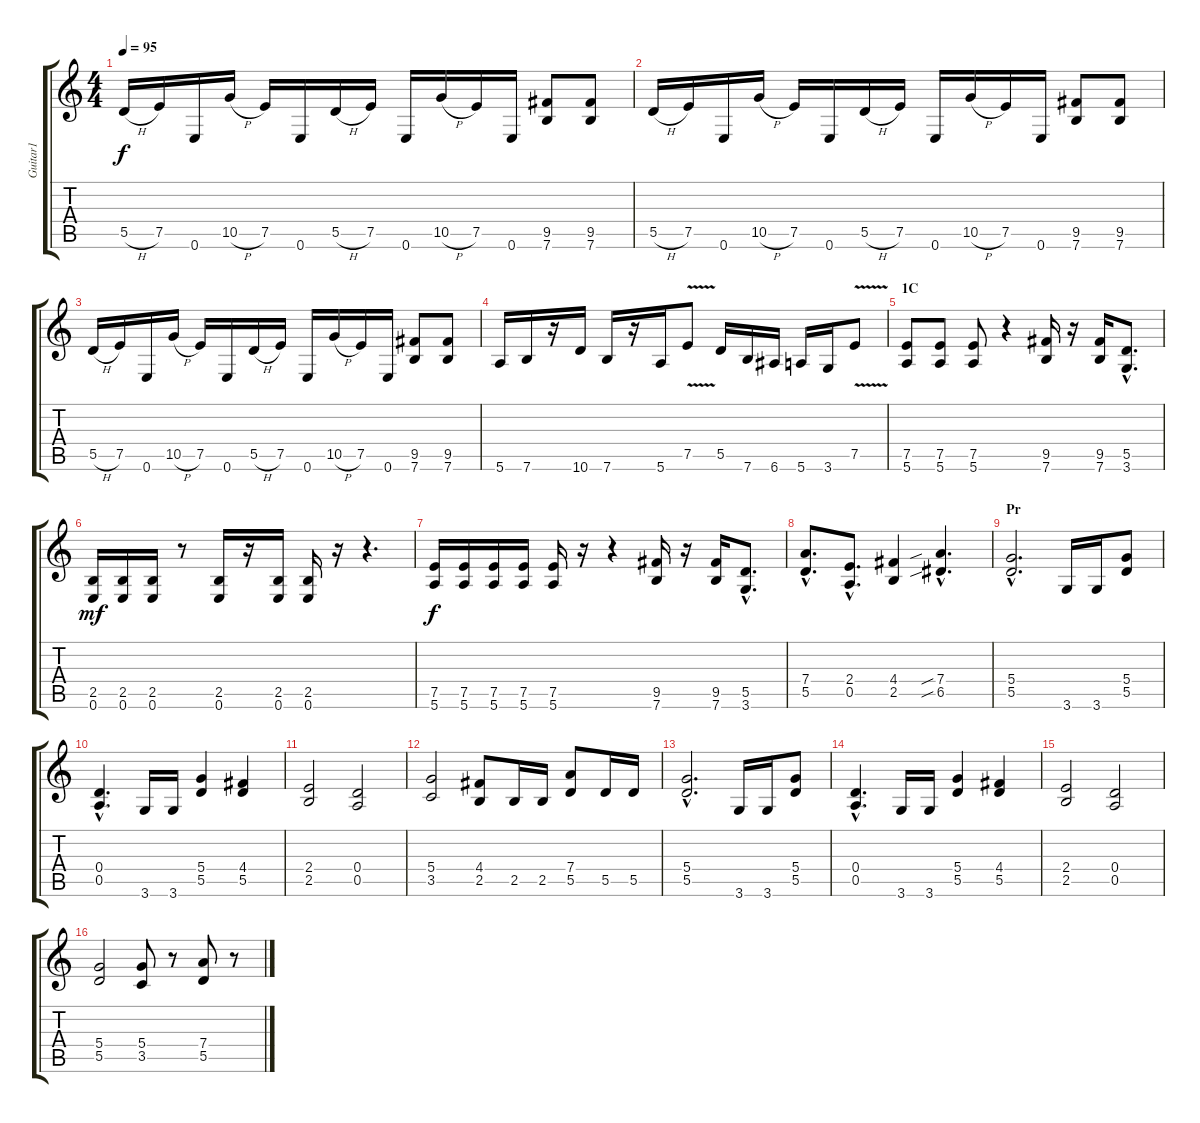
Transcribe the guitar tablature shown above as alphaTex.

\track ("Guitar1" "Guitar1") {instrument distortionguitar}
\staff {score tabs}
\tuning (E4 B3 G3 D3 A2 E2) {hide}
\ts (4 4)
\tempo 95
\clef g2
\ks c
5.5{h}.16{dy f} 7.5.16 0.6.16 10.5{h}.16 7.5.16 0.6.16 5.5{h}.16 7.5.16 0.6.16 10.5{h}.16 7.5.16 0.6.16 (9.5 7.6).8 (9.5 7.6).8 |
5.5{h}.16 7.5.16 0.6.16 10.5{h}.16 7.5.16 0.6.16 5.5{h}.16 7.5.16 0.6.16 10.5{h}.16 7.5.16 0.6.16 (9.5 7.6).8 (9.5 7.6).8 |
5.5{h}.16 7.5.16 0.6.16 10.5{h}.16 7.5.16 0.6.16 5.5{h}.16 7.5.16 0.6.16 10.5{h}.16 7.5.16 0.6.16 (9.5 7.6).8 (9.5 7.6).8 |
5.6.16 7.6.16 r.16 10.6.16 7.6.16 r.16 5.6.16 7.5{v}.8 5.5.16 7.6.16 6.6.16 5.6.16 3.6.16 7.5{v}.8 |
\section ("" "1C")
(7.5 5.6).8 (7.5 5.6).8 (7.5 5.6).8 r.4 (9.5 7.6).16 r.16 (9.5 7.6).16 (5.5{hac} 3.6{hac}).8{d} |
(2.5 0.6).16{dy mf} (2.5 0.6).16 (2.5 0.6).16 r.8 (2.5 0.6).16 r.16 (2.5 0.6).16 (2.5 0.6).16 r.16 r.4{d} |
(7.5 5.6).16{dy f} (7.5 5.6).16 (7.5 5.6).16 (7.5 5.6).16 (7.5 5.6).16 r.16 r.4 (9.5 7.6).16 r.16 (9.5 7.6).16 (5.5{hac} 3.6{hac}).8{d} |
(7.4{hac} 5.5{hac}).8{d} (2.4{hac} 0.5{hac}).8{d} (4.4 2.5).4 (7.4{sib hac} 6.5{sib hac}).4{d} |
\section ("" "Pr")
(5.4{hac} 5.5{hac}).2{d} 3.6.16 3.6.16 (5.4 5.5).8 |
(0.4{hac} 0.5{hac}).4{d} 3.6.16 3.6.16 (5.4 5.5).4 (4.4 5.5).4 |
(2.4 2.5).2 (0.4 0.5).2 |
(5.4 3.5).2 (4.4 2.5).8 2.5.16 2.5.16 (7.4 5.5).8 5.5.16 5.5.16 |
(5.4{hac} 5.5{hac}).2{d} 3.6.16 3.6.16 (5.4 5.5).8 |
(0.4{hac} 0.5{hac}).4{d} 3.6.16 3.6.16 (5.4 5.5).4 (4.4 5.5).4 |
(2.4 2.5).2 (0.4 0.5).2 |
(5.4 5.5).2 (5.4 3.5).8 r.8 (7.4 5.5).8 r.8
